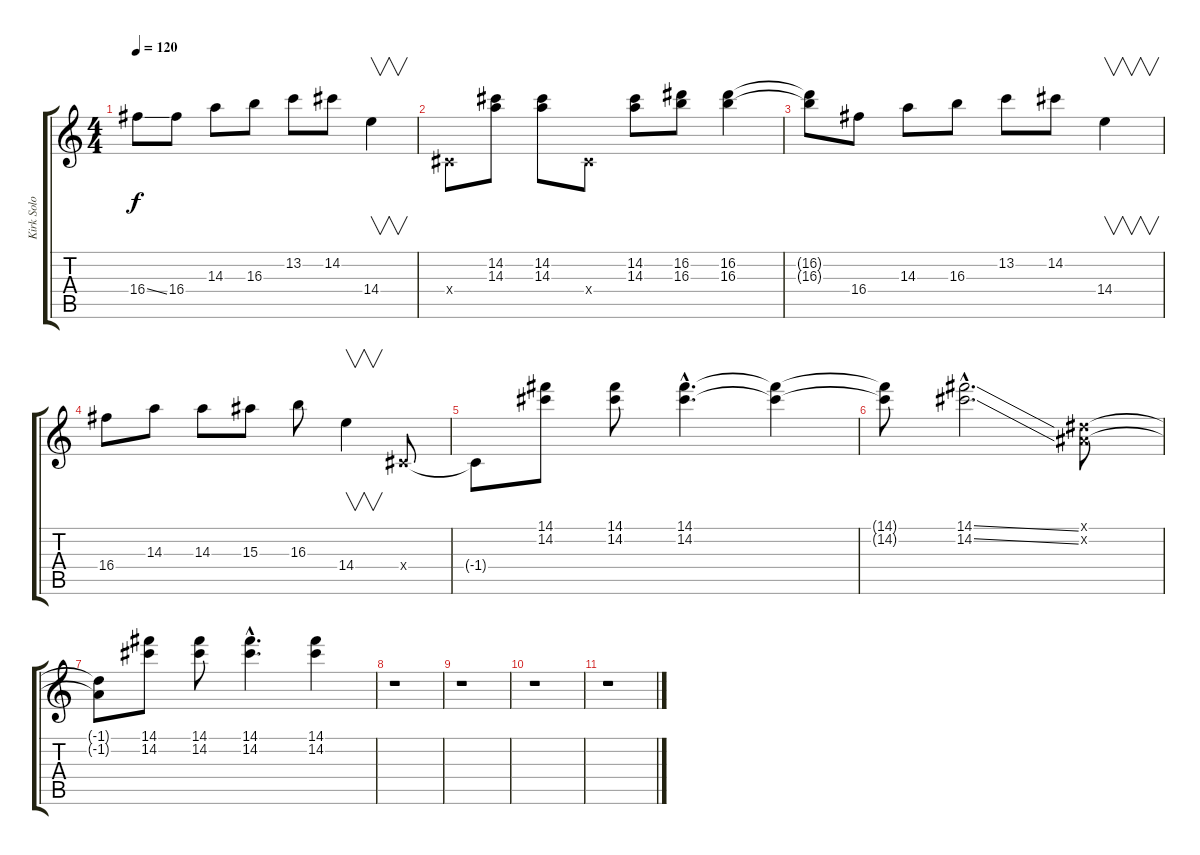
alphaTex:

\track ("Kirk Solo" "Kirk Solo") {instrument distortionguitar}
\staff {score tabs}
\tuning (E4 B3 G3 D3 A2 E2) {hide}
\ts (4 4)
\tempo 120
\clef g2
\ks c
16.4{ss}.8{dy f} 16.4.8 14.3.8 16.3.8 13.2.8 14.2.8 14.4.4{v} |
-1.4{x}.8 (14.2 14.3).8 (14.2 14.3).8 -1.4{x}.8 (14.2 14.3).8 (16.2 16.3).8 (16.2 16.3).4 |
(16.2{t} 16.3{t}).8 16.4.8 14.3.8 16.3.8 13.2.8 14.2.8 14.4.4{v} |
16.4.8 14.3.8 14.3.8 15.3.8 16.3.8 14.4.4{v} -1.4{x}.8 |
-1.4{t}.8 (14.1 14.2).8 (14.1 14.2).8 (14.1{hac} 14.2{hac}).4{d} (14.1{t} 14.2{t}).4 |
(14.1{t} 14.2{t}).8 (14.1{ss hac} 14.2{ss hac}).2{d} (-1.1{x} -1.2{x}).8 |
(-1.1{t} -1.2{t}).8 (14.1 14.2).8 (14.1 14.2).8 (14.1{hac} 14.2{hac}).4{d} (14.1 14.2).4 |
r.1 |
r.1 |
r.1 |
r.1
